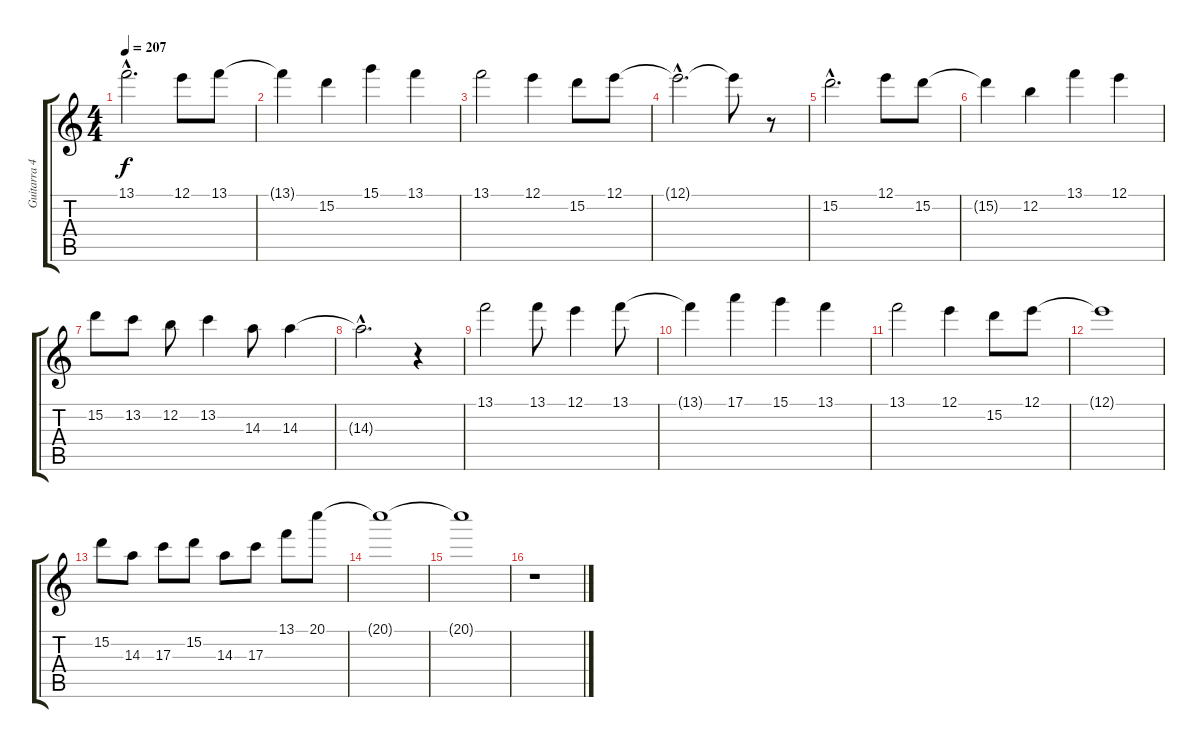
\track ("Guitarra 4" "Guitarra 4") {instrument overdrivenguitar}
\staff {score tabs}
\tuning (E4 B3 G3 D3 A2 E2) {hide}
\ts (4 4)
\tempo 207
\clef g2
\ks c
13.1{hac}.2{d dy f} 12.1.8 13.1.8 |
13.1{t}.4 15.2.4 15.1.4 13.1.4 |
13.1.2 12.1.4 15.2.8 12.1.8 |
12.1{hac t}.2{d} 12.1{t}.8 r.8 |
15.2{hac}.2{d} 12.1.8 15.2.8 |
15.2{t}.4 12.2.4 13.1.4 12.1.4 |
15.2.8 13.2.8 12.2.8 13.2.4 14.3.8 14.3.4 |
14.3{hac t}.2{d} r.4 |
13.1.2 13.1.8 12.1.4 13.1.8 |
13.1{t}.4 17.1.4 15.1.4 13.1.4 |
13.1.2 12.1.4 15.2.8 12.1.8 |
12.1{t}.1 |
15.2.8 14.3.8 17.3.8 15.2.8 14.3.8 17.3.8 13.1.8 20.1.8 |
20.1{t}.1 |
20.1{t}.1 |
r.1
